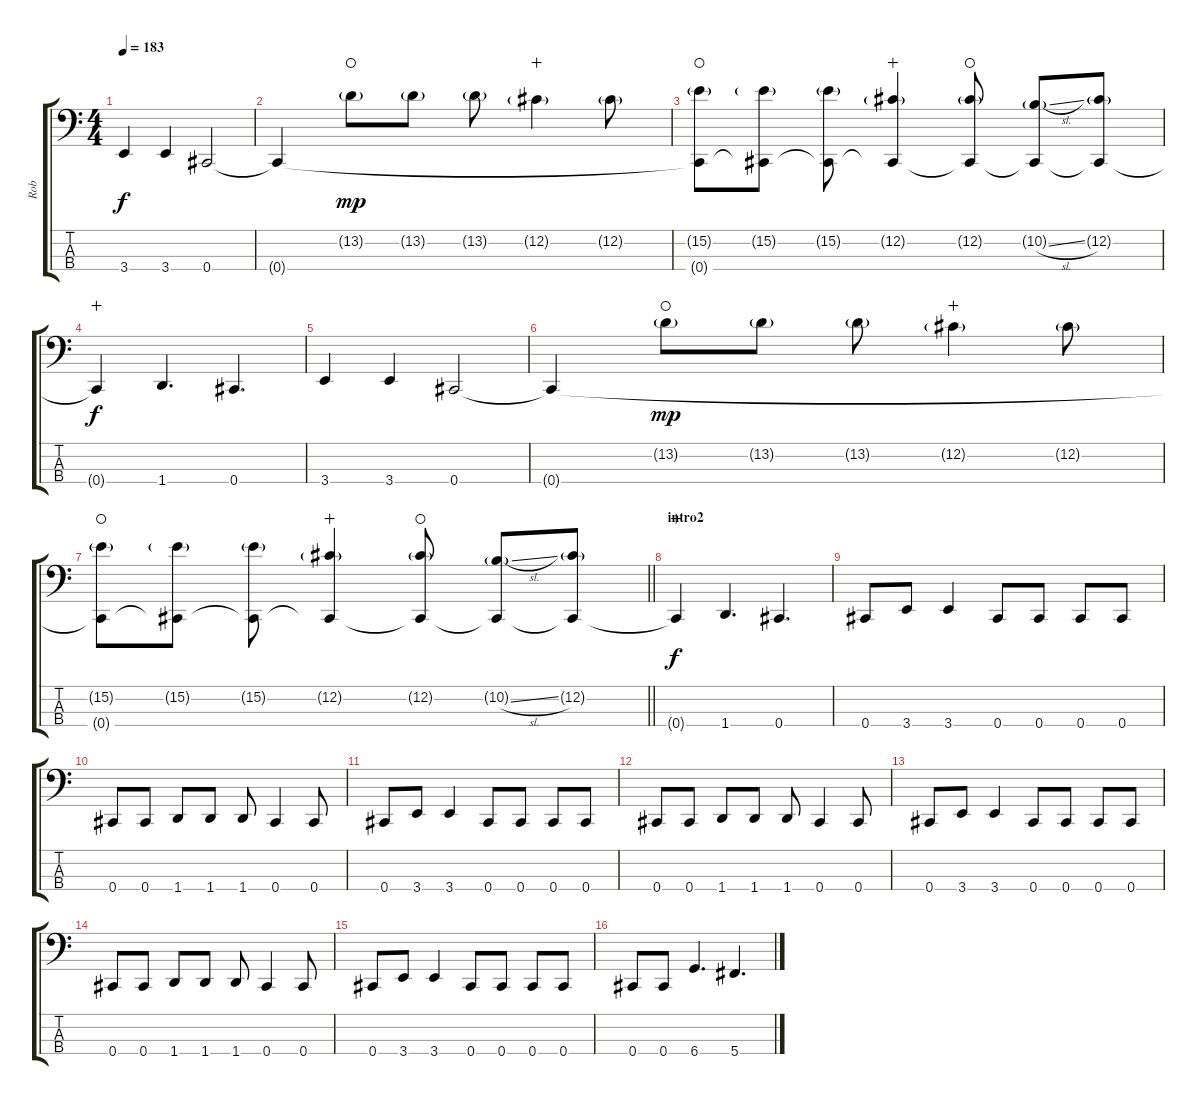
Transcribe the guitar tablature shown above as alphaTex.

\track ("Rob" "Rob") {instrument electricbassfinger}
\staff {score tabs}
\tuning (Gb2 Db2 Ab1 Db1) {hide}
\ts (4 4)
\tempo 183
\clef f4
\ks c
3.4.4{dy f} 3.4.4 0.4.2 |
0.4{t}.4 13.2{g}.8{dy mp instrument distortionguitar waho} 13.2{g}.8 13.2{g}.8 12.2{g}.4{wahc} 12.2{g}.8 |
(15.2{g} 0.4{t}).8{waho} (15.2{g} 0.4{t}).8 (15.2{g} 0.4{t}).8 (12.2{g} 0.4{t}).4{wahc} (12.2{g} 0.4{t}).8{waho} (10.2{sl g} 0.4{t}).8 (12.2{g} 0.4{t}).8 |
0.4{t}.4{dy f wahc} 1.4.4{d instrument electricbassfinger} 0.4.4{d} |
3.4.4 3.4.4 0.4.2 |
0.4{t}.4 13.2{g}.8{dy mp instrument distortionguitar waho} 13.2{g}.8 13.2{g}.8 12.2{g}.4{wahc} 12.2{g}.8 |
\barLineRight lightlight
(15.2{g} 0.4{t}).8{waho} (15.2{g} 0.4{t}).8 (15.2{g} 0.4{t}).8 (12.2{g} 0.4{t}).4{wahc} (12.2{g} 0.4{t}).8{waho} (10.2{sl g} 0.4{t}).8 (12.2{g} 0.4{t}).8 |
\section ("" "intro2")
0.4{t}.4{dy f wahc} 1.4.4{d instrument electricbassfinger} 0.4.4{d} |
0.4.8 3.4.8 3.4.4 0.4.8 0.4.8 0.4.8 0.4.8 |
0.4.8 0.4.8 1.4.8 1.4.8 1.4.8 0.4.4 0.4.8 |
0.4.8 3.4.8 3.4.4 0.4.8 0.4.8 0.4.8 0.4.8 |
0.4.8 0.4.8 1.4.8 1.4.8 1.4.8 0.4.4 0.4.8 |
0.4.8 3.4.8 3.4.4 0.4.8 0.4.8 0.4.8 0.4.8 |
0.4.8 0.4.8 1.4.8 1.4.8 1.4.8 0.4.4 0.4.8 |
0.4.8 3.4.8 3.4.4 0.4.8 0.4.8 0.4.8 0.4.8 |
0.4.8 0.4.8 6.4.4{d} 5.4.4{d}
